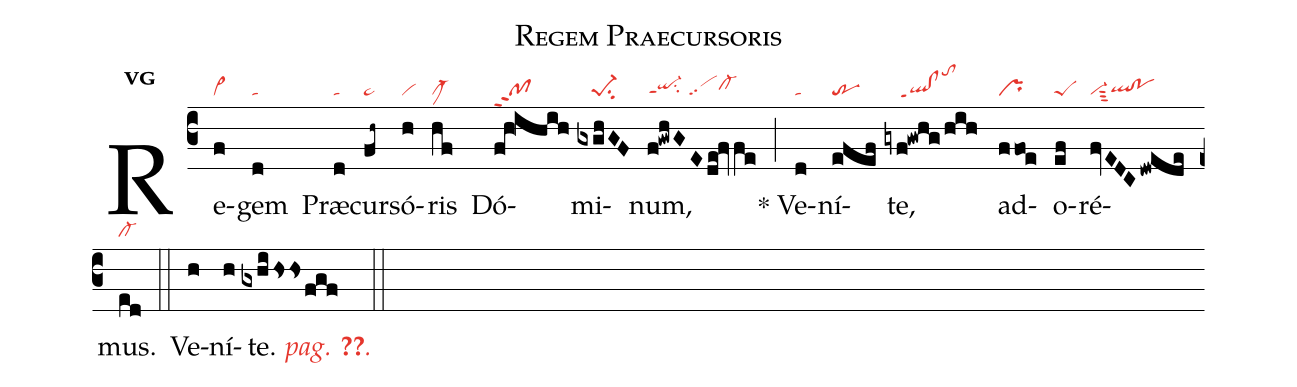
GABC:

name:Regem Praecursoris;
office-part:in;
mode:5g;
nabc-lines:1;
%%
initial-style: 1;
name:Regem Praecursoris;
mode: 5;
office-part: Invitatorium;
annotation: Inv.;
annotation: v g;
nabc-lines:1;
%%
(c3) Re(f|vi>)gem(d|ta) Præ(d|ta)cur(fh~|pe~)só(h|vi)ris(hf|clM-) Dó(f@h@ihih|pfppt2)mi(gxghGF|////pe-1su2)num,(f!gwhGE/de!fv/fe|qi-hhsu2ppt1/vipp2cl-hh) (;) <sp>*</sp> Ve(d|ta)ní(efef|tr)te,(gyf!gwhg/hih|////qlhe!clheppt1tohm) ad(ffoe|pr)o(ef|peS)ré(fvEDC/dwede|vi-sut3qlhg!pohg)mus.(ed|cl-) (::)
<nlba>Ve(h)ní(h)t{e}. <c><i>pag. <v>\pageref{M-ORIP5g}</v>.</i></c></nlba>(gxhi/hssfgf ::)
